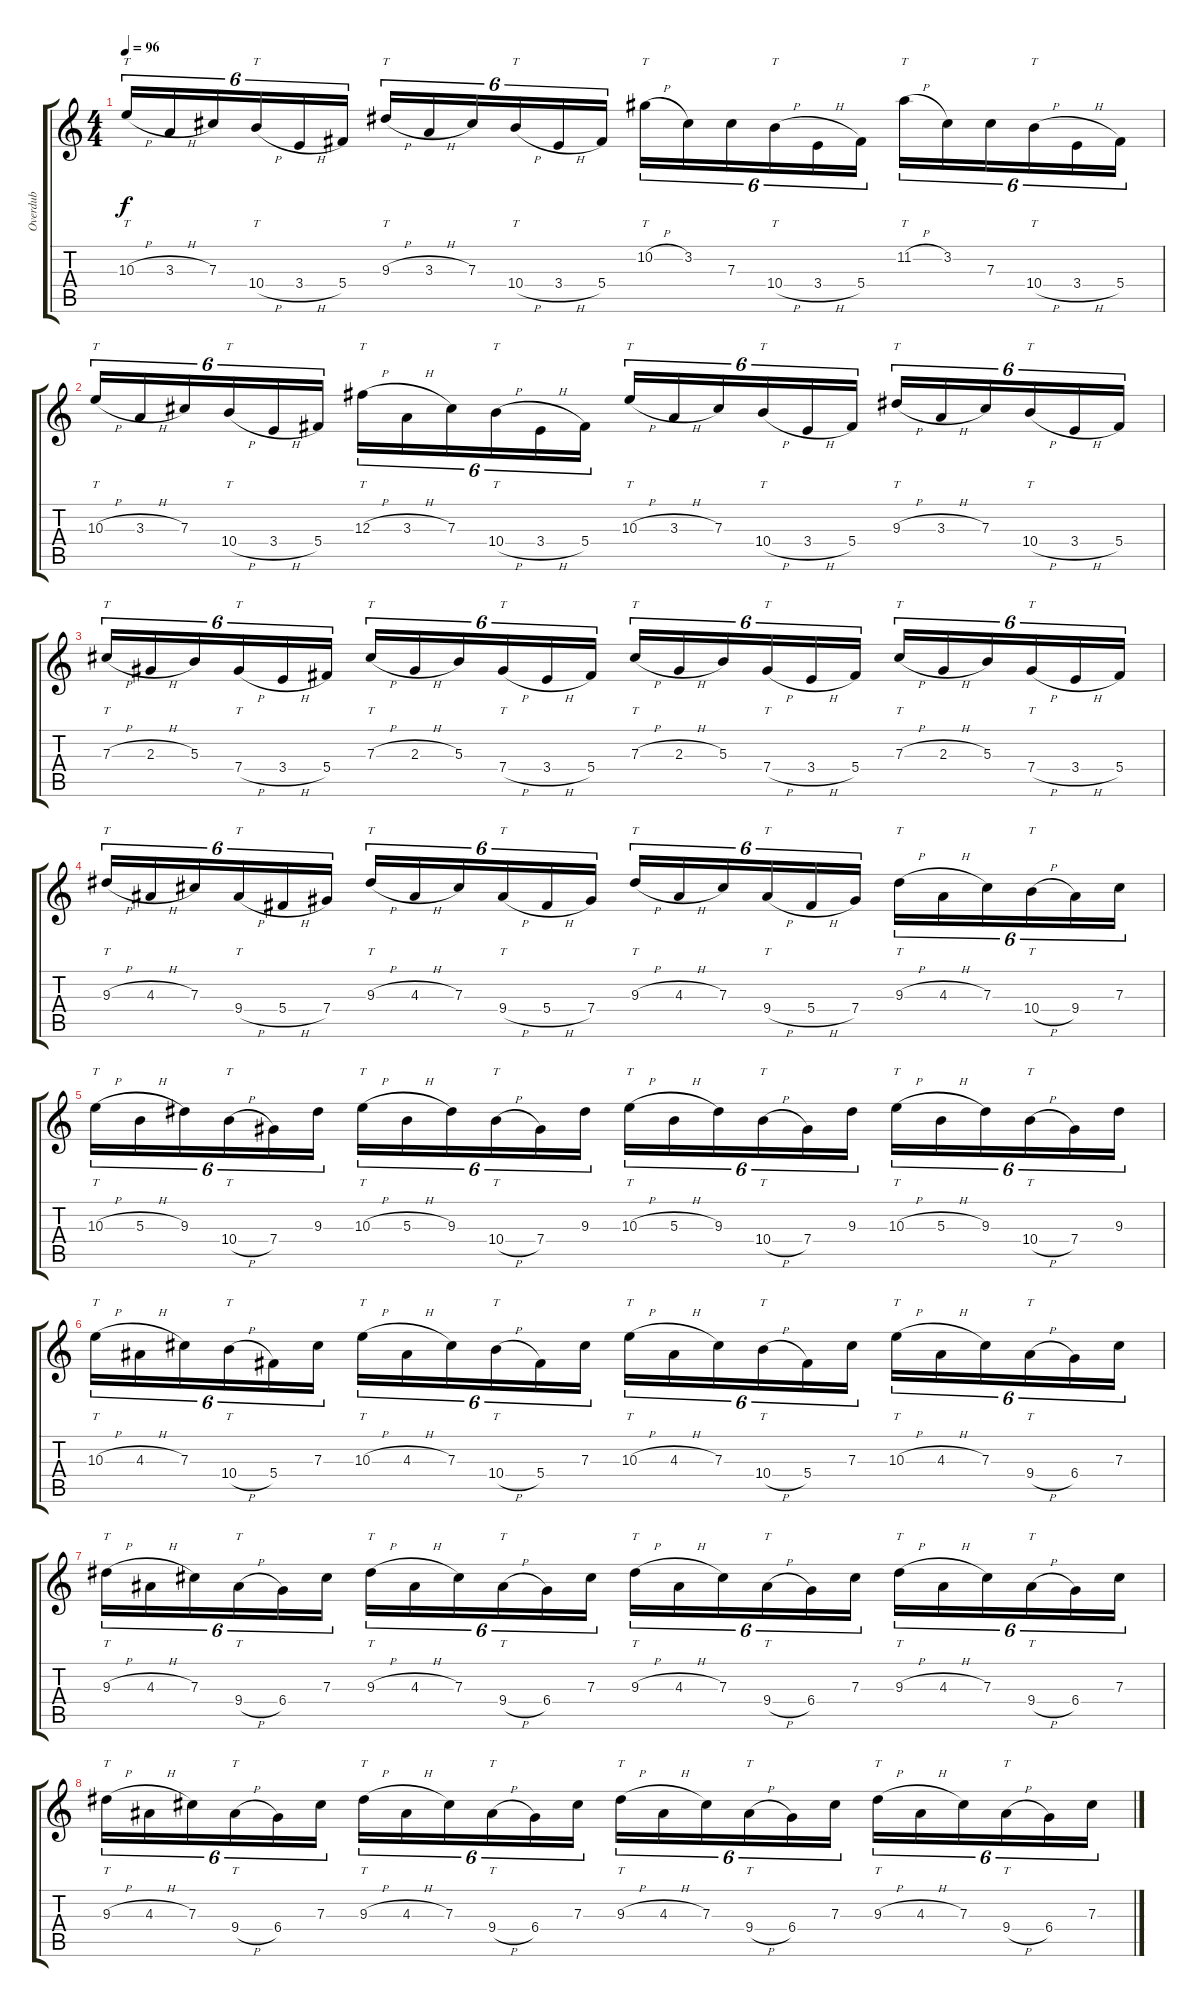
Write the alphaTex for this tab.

\track ("Overdub" "Overdub") {instrument fretlessbass}
\staff {score tabs}
\tuning (Eb4 Bb3 Gb3 Db3 Ab2 Db2) {hide}
\ts (4 4)
\tempo 96
\clef g2
\ks c
10.3{h}.16{tt tu (6 4) dy f} 3.3{h}.16{tu (6 4)} 7.3.16{tu (6 4)} 10.4{h}.16{tt tu (6 4)} 3.4{h}.16{tu (6 4)} 5.4.16{tu (6 4)} 9.3{h}.16{tt tu (6 4)} 3.3{h}.16{tu (6 4)} 7.3.16{tu (6 4)} 10.4{h}.16{tt tu (6 4)} 3.4{h}.16{tu (6 4)} 5.4.16{tu (6 4)} 10.2{h}.16{tt tu (6 4)} 3.2.16{tu (6 4)} 7.3.16{tu (6 4)} 10.4{h}.16{tt tu (6 4)} 3.4{h}.16{tu (6 4)} 5.4.16{tu (6 4)} 11.2{h}.16{tt tu (6 4)} 3.2.16{tu (6 4)} 7.3.16{tu (6 4)} 10.4{h}.16{tt tu (6 4)} 3.4{h}.16{tu (6 4)} 5.4.16{tu (6 4)} |
10.3{h}.16{tt tu (6 4)} 3.3{h}.16{tu (6 4)} 7.3.16{tu (6 4)} 10.4{h}.16{tt tu (6 4)} 3.4{h}.16{tu (6 4)} 5.4.16{tu (6 4)} 12.3{h}.16{tt tu (6 4)} 3.3{h}.16{tu (6 4)} 7.3.16{tu (6 4)} 10.4{h}.16{tt tu (6 4)} 3.4{h}.16{tu (6 4)} 5.4.16{tu (6 4)} 10.3{h}.16{tt tu (6 4)} 3.3{h}.16{tu (6 4)} 7.3.16{tu (6 4)} 10.4{h}.16{tt tu (6 4)} 3.4{h}.16{tu (6 4)} 5.4.16{tu (6 4)} 9.3{h}.16{tt tu (6 4)} 3.3{h}.16{tu (6 4)} 7.3.16{tu (6 4)} 10.4{h}.16{tt tu (6 4)} 3.4{h}.16{tu (6 4)} 5.4.16{tu (6 4)} |
7.3{h}.16{tt tu (6 4)} 2.3{h}.16{tu (6 4)} 5.3.16{tu (6 4)} 7.4{h}.16{tt tu (6 4)} 3.4{h}.16{tu (6 4)} 5.4.16{tu (6 4)} 7.3{h}.16{tt tu (6 4)} 2.3{h}.16{tu (6 4)} 5.3.16{tu (6 4)} 7.4{h}.16{tt tu (6 4)} 3.4{h}.16{tu (6 4)} 5.4.16{tu (6 4)} 7.3{h}.16{tt tu (6 4)} 2.3{h}.16{tu (6 4)} 5.3.16{tu (6 4)} 7.4{h}.16{tt tu (6 4)} 3.4{h}.16{tu (6 4)} 5.4.16{tu (6 4)} 7.3{h}.16{tt tu (6 4)} 2.3{h}.16{tu (6 4)} 5.3.16{tu (6 4)} 7.4{h}.16{tt tu (6 4)} 3.4{h}.16{tu (6 4)} 5.4.16{tu (6 4)} |
9.3{h}.16{tt tu (6 4)} 4.3{h}.16{tu (6 4)} 7.3.16{tu (6 4)} 9.4{h}.16{tt tu (6 4)} 5.4{h}.16{tu (6 4)} 7.4.16{tu (6 4)} 9.3{h}.16{tt tu (6 4)} 4.3{h}.16{tu (6 4)} 7.3.16{tu (6 4)} 9.4{h}.16{tt tu (6 4)} 5.4{h}.16{tu (6 4)} 7.4.16{tu (6 4)} 9.3{h}.16{tt tu (6 4)} 4.3{h}.16{tu (6 4)} 7.3.16{tu (6 4)} 9.4{h}.16{tt tu (6 4)} 5.4{h}.16{tu (6 4)} 7.4.16{tu (6 4)} 9.3{h}.16{tt tu (6 4)} 4.3{h}.16{tu (6 4)} 7.3.16{tu (6 4)} 10.4{h}.16{tt tu (6 4)} 9.4.16{tu (6 4)} 7.3.16{tu (6 4)} |
10.3{h}.16{tt tu (6 4)} 5.3{h}.16{tu (6 4)} 9.3.16{tu (6 4)} 10.4{h}.16{tt tu (6 4)} 7.4.16{tu (6 4)} 9.3.16{tu (6 4)} 10.3{h}.16{tt tu (6 4)} 5.3{h}.16{tu (6 4)} 9.3.16{tu (6 4)} 10.4{h}.16{tt tu (6 4)} 7.4.16{tu (6 4)} 9.3.16{tu (6 4)} 10.3{h}.16{tt tu (6 4)} 5.3{h}.16{tu (6 4)} 9.3.16{tu (6 4)} 10.4{h}.16{tt tu (6 4)} 7.4.16{tu (6 4)} 9.3.16{tu (6 4)} 10.3{h}.16{tt tu (6 4)} 5.3{h}.16{tu (6 4)} 9.3.16{tu (6 4)} 10.4{h}.16{tt tu (6 4)} 7.4.16{tu (6 4)} 9.3.16{tu (6 4)} |
10.3{h}.16{tt tu (6 4)} 4.3{h}.16{tu (6 4)} 7.3.16{tu (6 4)} 10.4{h}.16{tt tu (6 4)} 5.4.16{tu (6 4)} 7.3.16{tu (6 4)} 10.3{h}.16{tt tu (6 4)} 4.3{h}.16{tu (6 4)} 7.3.16{tu (6 4)} 10.4{h}.16{tt tu (6 4)} 5.4.16{tu (6 4)} 7.3.16{tu (6 4)} 10.3{h}.16{tt tu (6 4)} 4.3{h}.16{tu (6 4)} 7.3.16{tu (6 4)} 10.4{h}.16{tt tu (6 4)} 5.4.16{tu (6 4)} 7.3.16{tu (6 4)} 10.3{h}.16{tt tu (6 4)} 4.3{h}.16{tu (6 4)} 7.3.16{tu (6 4)} 9.4{h}.16{tt tu (6 4)} 6.4.16{tu (6 4)} 7.3.16{tu (6 4)} |
9.3{h}.16{tt tu (6 4)} 4.3{h}.16{tu (6 4)} 7.3.16{tu (6 4)} 9.4{h}.16{tt tu (6 4)} 6.4.16{tu (6 4)} 7.3.16{tu (6 4)} 9.3{h}.16{tt tu (6 4)} 4.3{h}.16{tu (6 4)} 7.3.16{tu (6 4)} 9.4{h}.16{tt tu (6 4)} 6.4.16{tu (6 4)} 7.3.16{tu (6 4)} 9.3{h}.16{tt tu (6 4)} 4.3{h}.16{tu (6 4)} 7.3.16{tu (6 4)} 9.4{h}.16{tt tu (6 4)} 6.4.16{tu (6 4)} 7.3.16{tu (6 4)} 9.3{h}.16{tt tu (6 4)} 4.3{h}.16{tu (6 4)} 7.3.16{tu (6 4)} 9.4{h}.16{tt tu (6 4)} 6.4.16{tu (6 4)} 7.3.16{tu (6 4)} |
9.3{h}.16{tt tu (6 4)} 4.3{h}.16{tu (6 4)} 7.3.16{tu (6 4)} 9.4{h}.16{tt tu (6 4)} 6.4.16{tu (6 4)} 7.3.16{tu (6 4)} 9.3{h}.16{tt tu (6 4)} 4.3{h}.16{tu (6 4)} 7.3.16{tu (6 4)} 9.4{h}.16{tt tu (6 4)} 6.4.16{tu (6 4)} 7.3.16{tu (6 4)} 9.3{h}.16{tt tu (6 4)} 4.3{h}.16{tu (6 4)} 7.3.16{tu (6 4)} 9.4{h}.16{tt tu (6 4)} 6.4.16{tu (6 4)} 7.3.16{tu (6 4)} 9.3{h}.16{tt tu (6 4)} 4.3{h}.16{tu (6 4)} 7.3.16{tu (6 4)} 9.4{h}.16{tt tu (6 4)} 6.4.16{tu (6 4)} 7.3.16{tu (6 4)}
